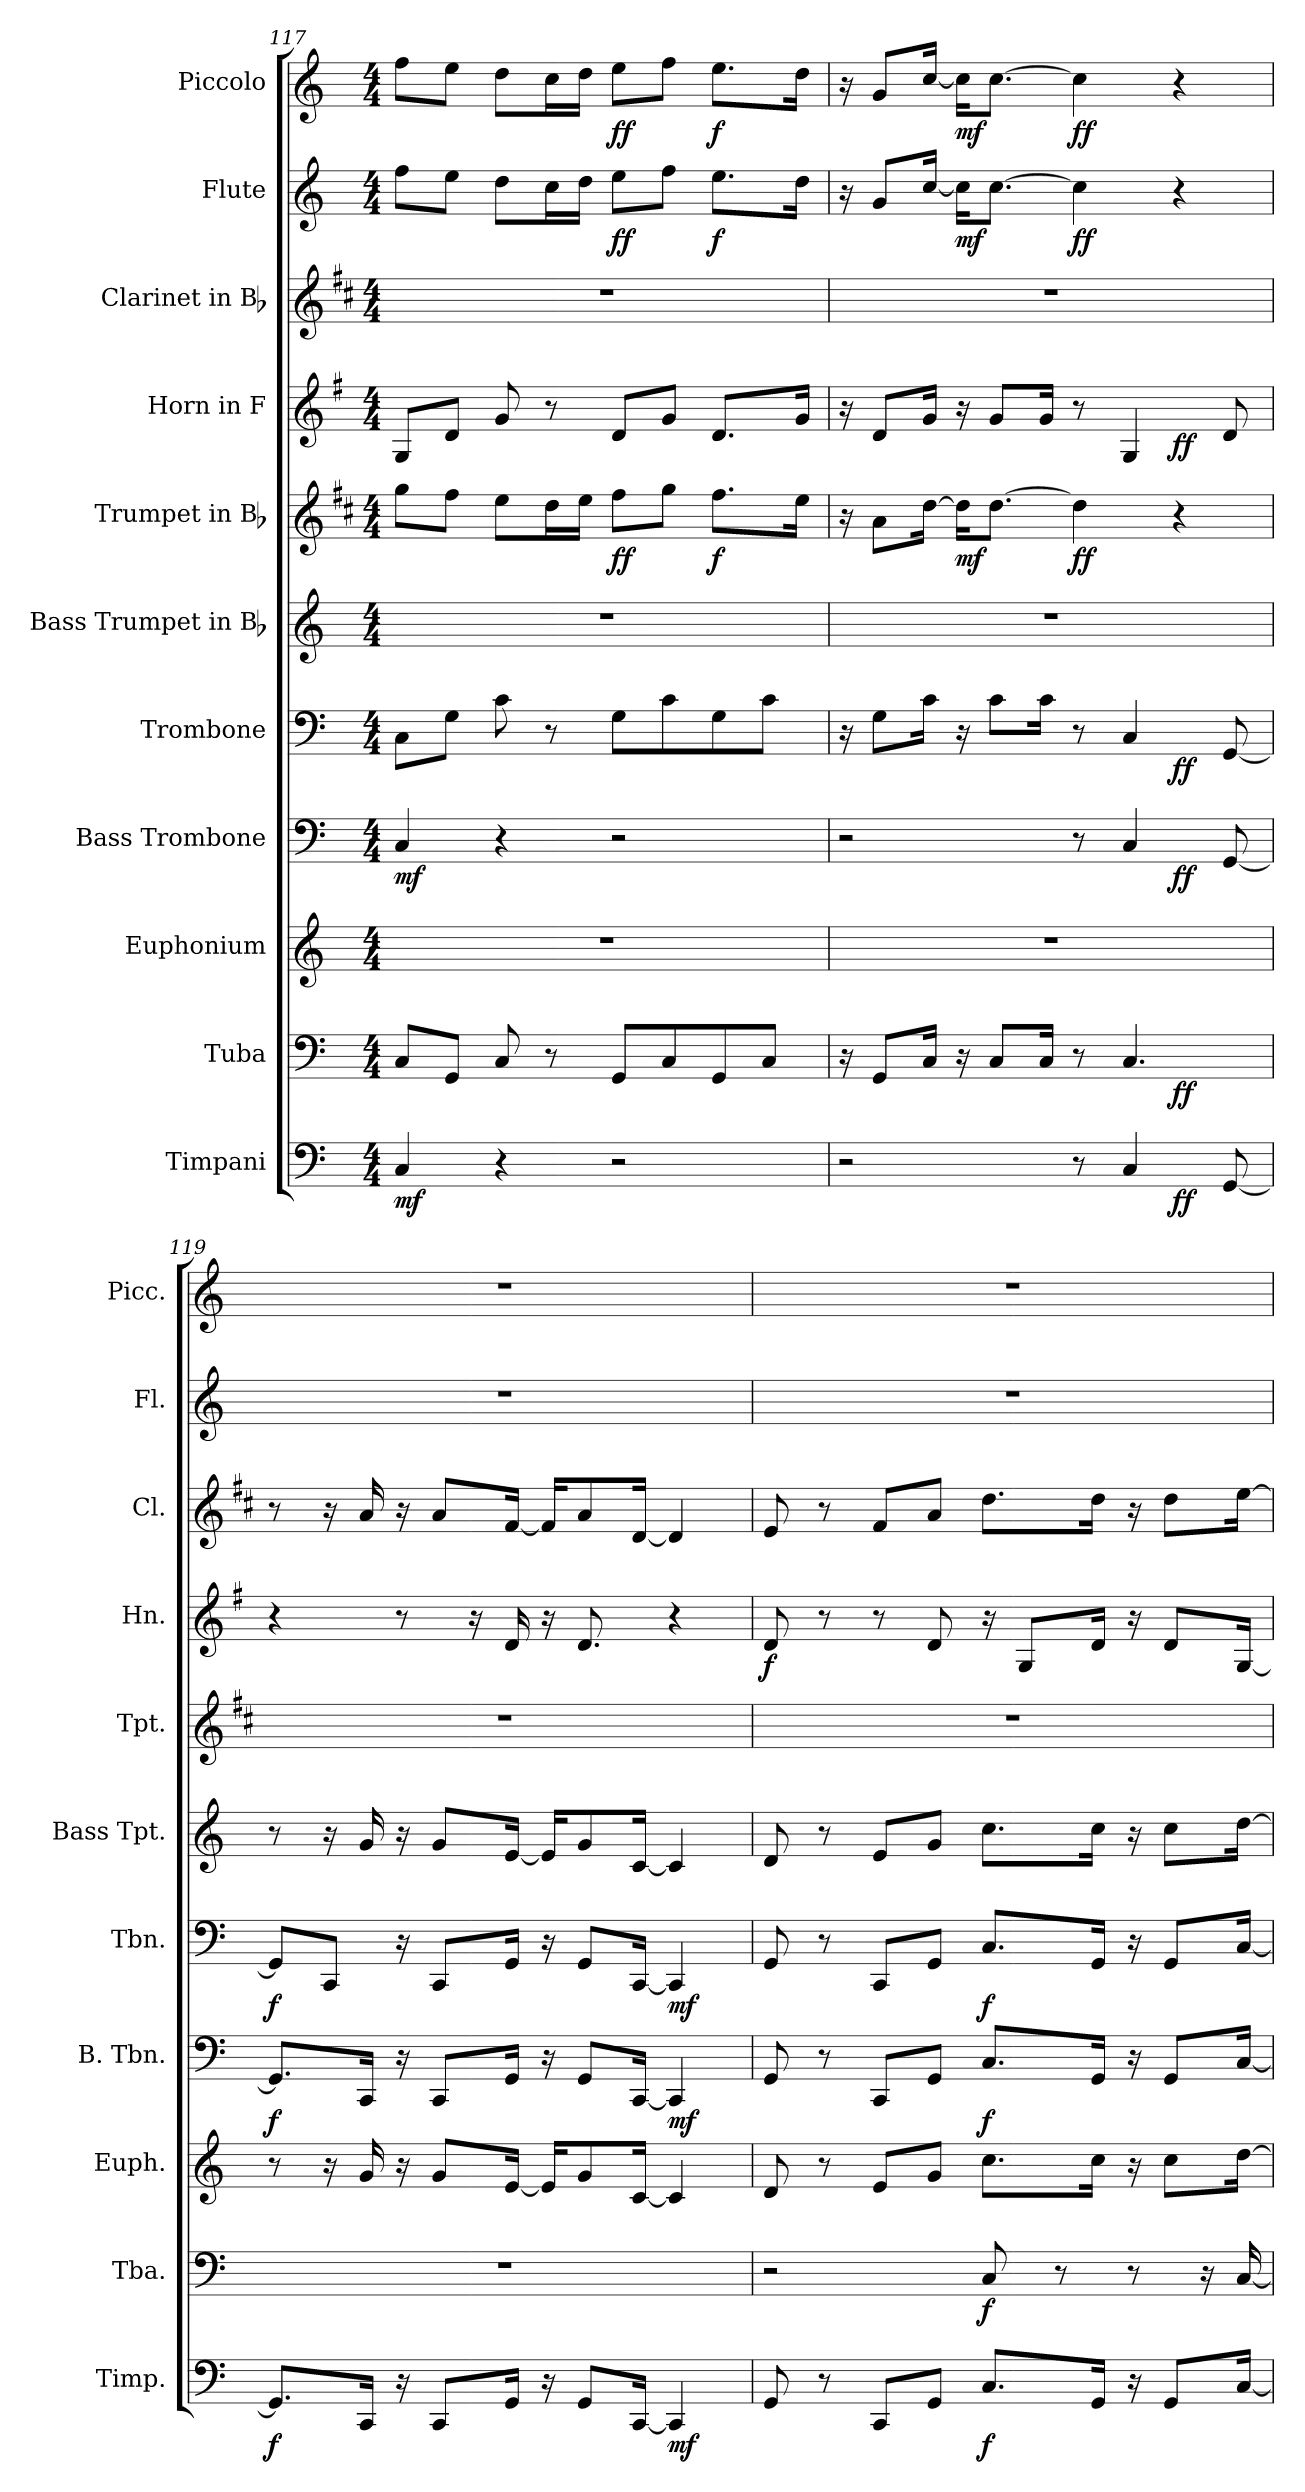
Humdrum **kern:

**kern	**dynam	**kern	**dynam	**kern	**kern	**dynam	**kern	**dynam	**kern	**kern	**dynam	**kern	**dynam	**kern	**kern	**dynam	**kern	**dynam
*part11	*part11	*part10	*part10	*part9	*part8	*part8	*part7	*part7	*part6	*part5	*part5	*part4	*part4	*part3	*part2	*part2	*part1	*part1
*staff11	*staff11	*staff10	*staff10	*staff9	*staff8	*staff8	*staff7	*staff7	*staff6	*staff5	*staff5	*staff4	*staff4	*staff3	*staff2	*staff2	*staff1	*staff1
*I"Timpani	*	*I"Tuba	*	*I"Euphonium	*I"Bass Trombone	*	*I"Trombone	*	*I"Bass Trumpet in Bb	*I"Trumpet in Bb	*	*I"Horn in F	*	*I"Clarinet in Bb	*I"Flute	*	*I"Piccolo	*
*I'Timp.	*	*I'Tba.	*	*I'Euph.	*I'B. Tbn.	*	*I'Tbn.	*	*I'Bass Tpt.	*I'Tpt.	*	*I'Hn.	*	*I'Cl.	*I'Fl.	*	*I'Picc.	*
*clefF4	*	*clefF4	*	*clefG2	*clefF4	*	*clefF4	*	*clefG2	*clefG2	*	*clefG2	*	*clefG2	*clefG2	*	*clefG2	*
*	*	*	*	*ITrd8c14	*	*	*	*	*ITrd8c14	*ITrd1c2	*	*ITrd4c7	*	*ITrd1c2	*	*	*ITrd-7c-12	*
*k[]	*	*k[]	*	*k[]	*k[]	*	*k[]	*	*k[]	*k[]	*	*k[]	*	*k[]	*k[]	*	*k[]	*
*C:	*	*C:	*	*C:	*C:	*	*C:	*	*C:	*C:	*	*C:	*	*C:	*C:	*	*C:	*
*M4/4	*	*M4/4	*	*M4/4	*M4/4	*	*M4/4	*	*M4/4	*M4/4	*	*M4/4	*	*M4/4	*M4/4	*	*M4/4	*
=117	=117	=117	=117	=117	=117	=117	=117	=117	=117	=117	=117	=117	=117	=117	=117	=117	=117	=117
4Ci/	mf	8Ci/L	.	1r	4Ci/	mf	8Ci\L	.	1r	8ffi\L	.	8Ci/L	.	1r	8ffi\L	.	8fffi\L	.
.	.	8GGi/J	.	.	.	.	8Gi\J	.	.	8eei\J	.	8Gi/J	.	.	8eei\J	.	8eeei\J	.
4r	.	8Ci/	.	.	4r	.	8ci\	.	.	8ddi\L	.	8ci/	.	.	8ddi\L	.	8dddi\L	.
.	.	8r	.	.	.	.	8r	.	.	16cci\L	.	8r	.	.	16cci\L	.	16ccci\L	.
.	.	.	.	.	.	.	.	.	.	16ddi\JJ	.	.	.	.	16ddi\JJ	.	16dddi\JJ	.
2r	.	8GGi/L	.	.	2r	.	8Gi\L	.	.	8eei\L	ff	8Gi/L	.	.	8eei\L	ff	8eeei\L	ff
.	.	8Ci/	.	.	.	.	8ci\	.	.	8ffi\J	.	8ci/J	.	.	8ffi\J	.	8fffi\J	.
.	.	8GGi/	.	.	.	.	8Gi\	.	.	8.eei\L	f	8.Gi/L	.	.	8.eei\L	f	8.eeei\L	f
.	.	8Ci/J	.	.	.	.	8ci\J	.	.	.	.	.	.	.	.	.	.	.
.	.	.	.	.	.	.	.	.	.	16ddi\Jk	.	16ci/Jk	.	.	16ddi\Jk	.	16dddi\Jk	.
=118	=118	=118	=118	=118	=118	=118	=118	=118	=118	=118	=118	=118	=118	=118	=118	=118	=118	=118
*^	*	*^	*	*	*^	*	*^	*	*	*	*	*^	*	*	*	*	*	*
2r	2.ryy	.	16r	2.ryy	.	1r	2r	2.ryy	.	16r	2.ryy	.	1r	16r	.	16r	2.ryy	.	1r	16r	.	16r	.
.	.	.	8GGi/L	.	.	.	.	.	.	8Gi\L	.	.	.	8gi\L	.	8Gi/L	.	.	.	8gi/L	.	8ggi/L	.
.	.	.	16Ci/Jk	.	.	.	.	.	.	16ci\Jk	.	.	.	[16cci\Jk	.	16ci/Jk	.	.	.	[16cci/Jk	.	[16ccci/Jk	.
.	.	.	16r	.	.	.	.	.	.	16r	.	.	.	16cci\KL]	mf	16r	.	.	.	16cci\KL]	mf	16ccci\KL]	mf
.	.	.	8Ci/L	.	.	.	.	.	.	8ci\L	.	.	.	[8.cci\J	.	8ci/L	.	.	.	[8.cci\J	.	[8.ccci\J	.
.	.	.	16Ci/Jk	.	.	.	.	.	.	16ci\Jk	.	.	.	.	.	16ci/Jk	.	.	.	.	.	.	.
8r	.	.	8r	.	.	.	8r	.	.	8r	.	.	.	4cci\]	ff	8r	.	.	.	4cci\]	ff	4ccci\]	ff
4Ci/	.	.	4.Ci/	.	.	.	4Ci/	.	.	4Ci/	.	.	.	.	.	4Ci/	.	.	.	.	.	.	.
.	4ryy	ff	.	4ryy	ff	.	.	4ryy	ff	.	4ryy	ff	.	4r	.	.	4ryy	ff	.	4r	.	4r	.
[8GGi/	.	.	.	.	.	.	[8GGi/	.	.	[8GGi/	.	.	.	.	.	8Gi/	.	.	.	.	.	.	.
*v	*v	*	*	*	*	*	*v	*v	*	*v	*v	*	*	*	*	*v	*v	*	*	*	*	*	*
*	*	*v	*v	*	*	*	*	*	*	*	*	*	*	*	*	*	*	*	*
!!LO:PB:g=z
=119	=119	=119	=119	=119	=119	=119	=119	=119	=119	=119	=119	=119	=119	=119	=119	=119	=119	=119
8.GGi/L]	f	1r	.	8r	8.GGi/L]	f	8GGi/L]	f	8r	1r	.	4r	.	8r	1r	.	1r	.
.	.	.	.	16r	.	.	8CCi/J	.	16r	.	.	.	.	16r	.	.	.	.
16CCi/Jk	.	.	.	16Gi/	16CCi/Jk	.	.	.	16Gi/	.	.	.	.	16gi/	.	.	.	.
16r	.	.	.	16r	16r	.	16r	.	16r	.	.	8r	.	16r	.	.	.	.
8CCi/L	.	.	.	8Gi/L	8CCi/L	.	8CCi/L	.	8Gi/L	.	.	.	.	8gi/L	.	.	.	.
.	.	.	.	.	.	.	.	.	.	.	.	16r	.	.	.	.	.	.
16GGi/Jk	.	.	.	[16Ei/Jk	16GGi/Jk	.	16GGi/Jk	.	[16Ei/Jk	.	.	16Gi/	.	[16ei/Jk	.	.	.	.
16r	.	.	.	16Ei/KL]	16r	.	16r	.	16Ei/KL]	.	.	16r	.	16ei/KL]	.	.	.	.
8GGi/L	.	.	.	8Gi/	8GGi/L	.	8GGi/L	.	8Gi/	.	.	8.Gi/	.	8gi/	.	.	.	.
[16CCi/Jk	.	.	.	[16Ci/Jk	[16CCi/Jk	.	[16CCi/Jk	.	[16Ci/Jk	.	.	.	.	[16ci/Jk	.	.	.	.
4CCi/]	mf	.	.	4Ci/]	4CCi/]	mf	4CCi/]	mf	4Ci/]	.	.	4r	.	4ci/]	.	.	.	.
=120	=120	=120	=120	=120	=120	=120	=120	=120	=120	=120	=120	=120	=120	=120	=120	=120	=120	=120
8GGi/	.	2r	.	8Di/	8GGi/	.	8GGi/	.	8Di/	1r	.	8Gi/	f	8di/	1r	.	1r	.
8r	.	.	.	8r	8r	.	8r	.	8r	.	.	8r	.	8r	.	.	.	.
8CCi/L	.	.	.	8Ei/L	8CCi/L	.	8CCi/L	.	8Ei/L	.	.	8r	.	8ei/L	.	.	.	.
8GGi/J	.	.	.	8Gi/J	8GGi/J	.	8GGi/J	.	8Gi/J	.	.	8Gi/	.	8gi/J	.	.	.	.
8.Ci/L	f	8Ci/	f	8.ci\L	8.Ci/L	f	8.Ci/L	f	8.ci\L	.	.	16r	.	8.cci\L	.	.	.	.
.	.	.	.	.	.	.	.	.	.	.	.	8Ci/L	.	.	.	.	.	.
.	.	8r	.	.	.	.	.	.	.	.	.	.	.	.	.	.	.	.
16GGi/Jk	.	.	.	16ci\Jk	16GGi/Jk	.	16GGi/Jk	.	16ci\Jk	.	.	16Gi/Jk	.	16cci\Jk	.	.	.	.
16r	.	8r	.	16r	16r	.	16r	.	16r	.	.	16r	.	16r	.	.	.	.
8GGi/L	.	.	.	8ci\L	8GGi/L	.	8GGi/L	.	8ci\L	.	.	8Gi/L	.	8cci\L	.	.	.	.
.	.	16r	.	.	.	.	.	.	.	.	.	.	.	.	.	.	.	.
[16Ci/Jk	.	[16Ci/	.	[16di\Jk	[16Ci/Jk	.	[16Ci/Jk	.	[16di\Jk	.	.	[16Ci/Jk	.	[16ddi\Jk	.	.	.	.
=	=	=	=	=	=	=	=	=	=	=	=	=	=	=	=	=	=	=
*-	*-	*-	*-	*-	*-	*-	*-	*-	*-	*-	*-	*-	*-	*-	*-	*-	*-	*-
